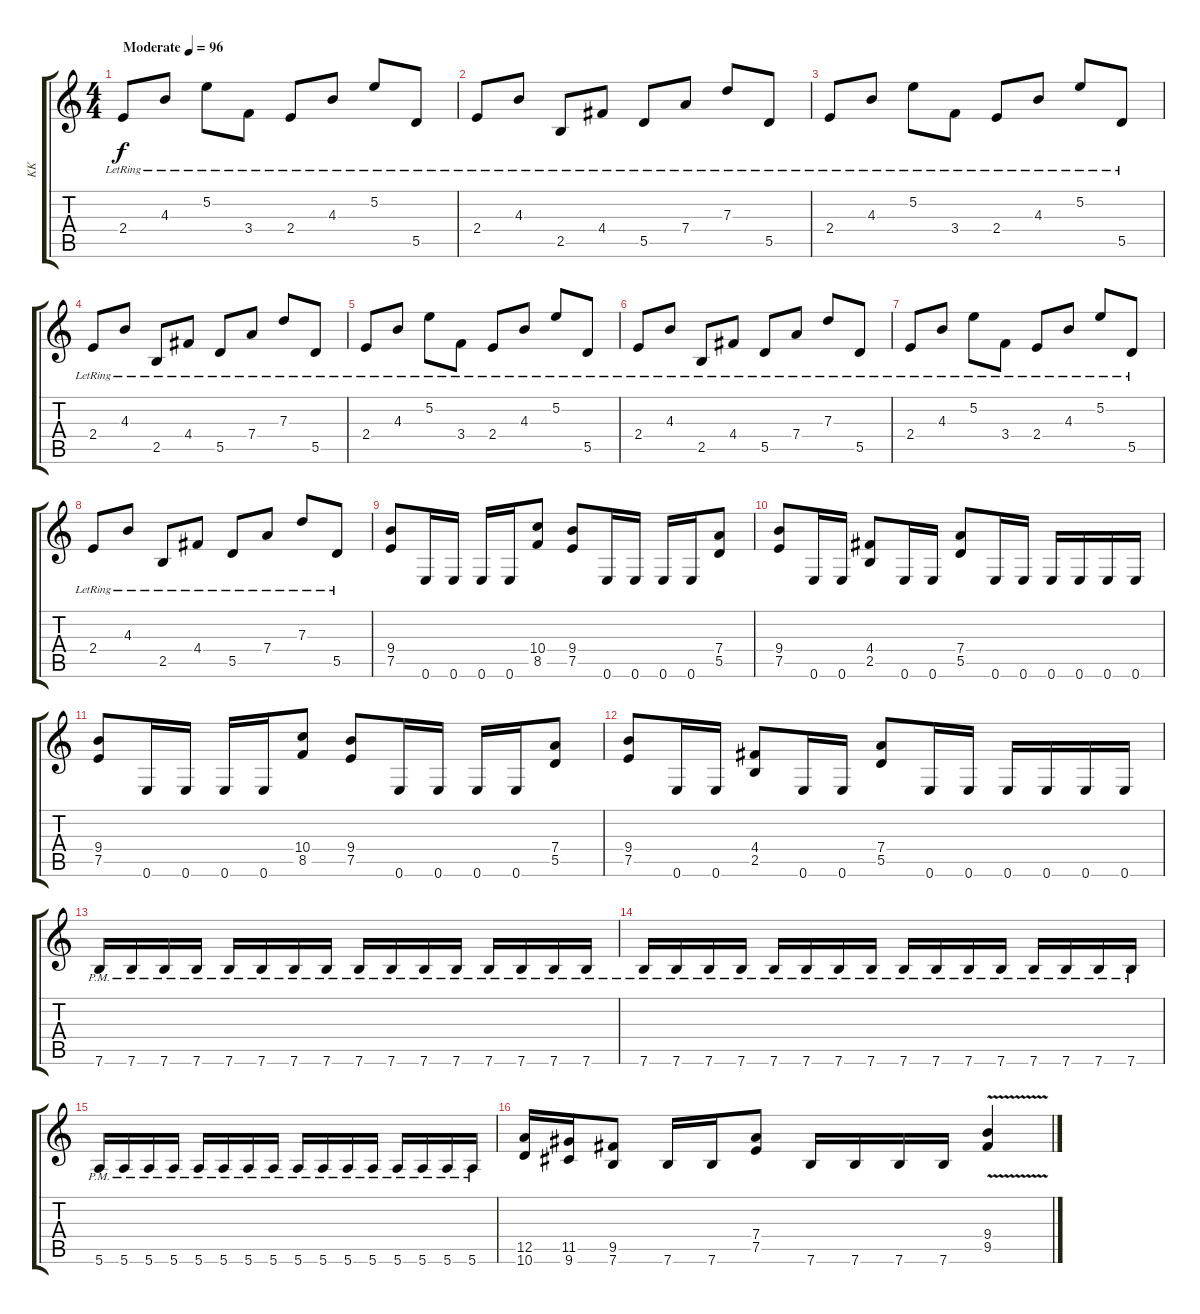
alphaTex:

\track ("KK" "KK") {instrument distortionguitar}
\staff {score tabs}
\tuning (E4 B3 G3 D3 A2 E2) {hide}
\ts (4 4)
\tempo (96 "Moderate")
\clef g2
\ks c
2.4{lr}.8{dy f volume 0 instrument acousticguitarsteel} 4.3{lr}.8{volume 13} 5.2{lr}.8 3.4{lr}.8 2.4{lr}.8 4.3{lr}.8 5.2{lr}.8 5.5{lr}.8 |
2.4{lr}.8 4.3{lr}.8 2.5{lr}.8 4.4{lr}.8 5.5{lr}.8 7.4{lr}.8 7.3{lr}.8 5.5{lr}.8 |
2.4{lr}.8{volume 13 instrument acousticguitarsteel} 4.3{lr}.8 5.2{lr}.8 3.4{lr}.8 2.4{lr}.8 4.3{lr}.8 5.2{lr}.8 5.5{lr}.8 |
2.4{lr}.8 4.3{lr}.8 2.5{lr}.8 4.4{lr}.8 5.5{lr}.8 7.4{lr}.8 7.3{lr}.8 5.5{lr}.8 |
2.4{lr}.8{volume 13 instrument acousticguitarsteel} 4.3{lr}.8 5.2{lr}.8 3.4{lr}.8 2.4{lr}.8 4.3{lr}.8 5.2{lr}.8 5.5{lr}.8 |
2.4{lr}.8 4.3{lr}.8 2.5{lr}.8 4.4{lr}.8 5.5{lr}.8 7.4{lr}.8 7.3{lr}.8 5.5{lr}.8 |
2.4{lr}.8{volume 13 instrument acousticguitarsteel} 4.3{lr}.8 5.2{lr}.8 3.4{lr}.8 2.4{lr}.8 4.3{lr}.8 5.2{lr}.8 5.5{lr}.8 |
2.4{lr}.8 4.3{lr}.8 2.5{lr}.8 4.4{lr}.8 5.5{lr}.8 7.4{lr}.8 7.3{lr}.8 5.5{lr}.8 |
(9.4 7.5).8{instrument distortionguitar} 0.6.16 0.6.16 0.6.16 0.6.16 (10.4 8.5).8 (9.4 7.5).8 0.6.16 0.6.16 0.6.16 0.6.16 (7.4 5.5).8 |
(9.4 7.5).8 0.6.16 0.6.16 (4.4 2.5).8 0.6.16 0.6.16 (7.4 5.5).8 0.6.16 0.6.16 0.6.16 0.6.16 0.6.16 0.6.16 |
(9.4 7.5).8 0.6.16 0.6.16 0.6.16 0.6.16 (10.4 8.5).8 (9.4 7.5).8 0.6.16 0.6.16 0.6.16 0.6.16 (7.4 5.5).8 |
(9.4 7.5).8 0.6.16 0.6.16 (4.4 2.5).8 0.6.16 0.6.16 (7.4 5.5).8 0.6.16 0.6.16 0.6.16 0.6.16 0.6.16 0.6.16 |
7.6{pm}.16 7.6{pm}.16 7.6{pm}.16 7.6{pm}.16 7.6{pm}.16 7.6{pm}.16 7.6{pm}.16 7.6{pm}.16 7.6{pm}.16 7.6{pm}.16 7.6{pm}.16 7.6{pm}.16 7.6{pm}.16 7.6{pm}.16 7.6{pm}.16 7.6{pm}.16 |
7.6{pm}.16 7.6{pm}.16 7.6{pm}.16 7.6{pm}.16 7.6{pm}.16 7.6{pm}.16 7.6{pm}.16 7.6{pm}.16 7.6{pm}.16 7.6{pm}.16 7.6{pm}.16 7.6{pm}.16 7.6{pm}.16 7.6{pm}.16 7.6{pm}.16 7.6{pm}.16 |
5.6{pm}.16 5.6{pm}.16 5.6{pm}.16 5.6{pm}.16 5.6{pm}.16 5.6{pm}.16 5.6{pm}.16 5.6{pm}.16 5.6{pm}.16 5.6{pm}.16 5.6{pm}.16 5.6{pm}.16 5.6{pm}.16 5.6{pm}.16 5.6{pm}.16 5.6{pm}.16 |
(12.5 10.6).16 (11.5 9.6).16 (9.5 7.6).8 7.6.16 7.6.16 (7.4 7.5).8 7.6.16 7.6.16 7.6.16 7.6.16 (9.4{v} 9.5{v}).4
